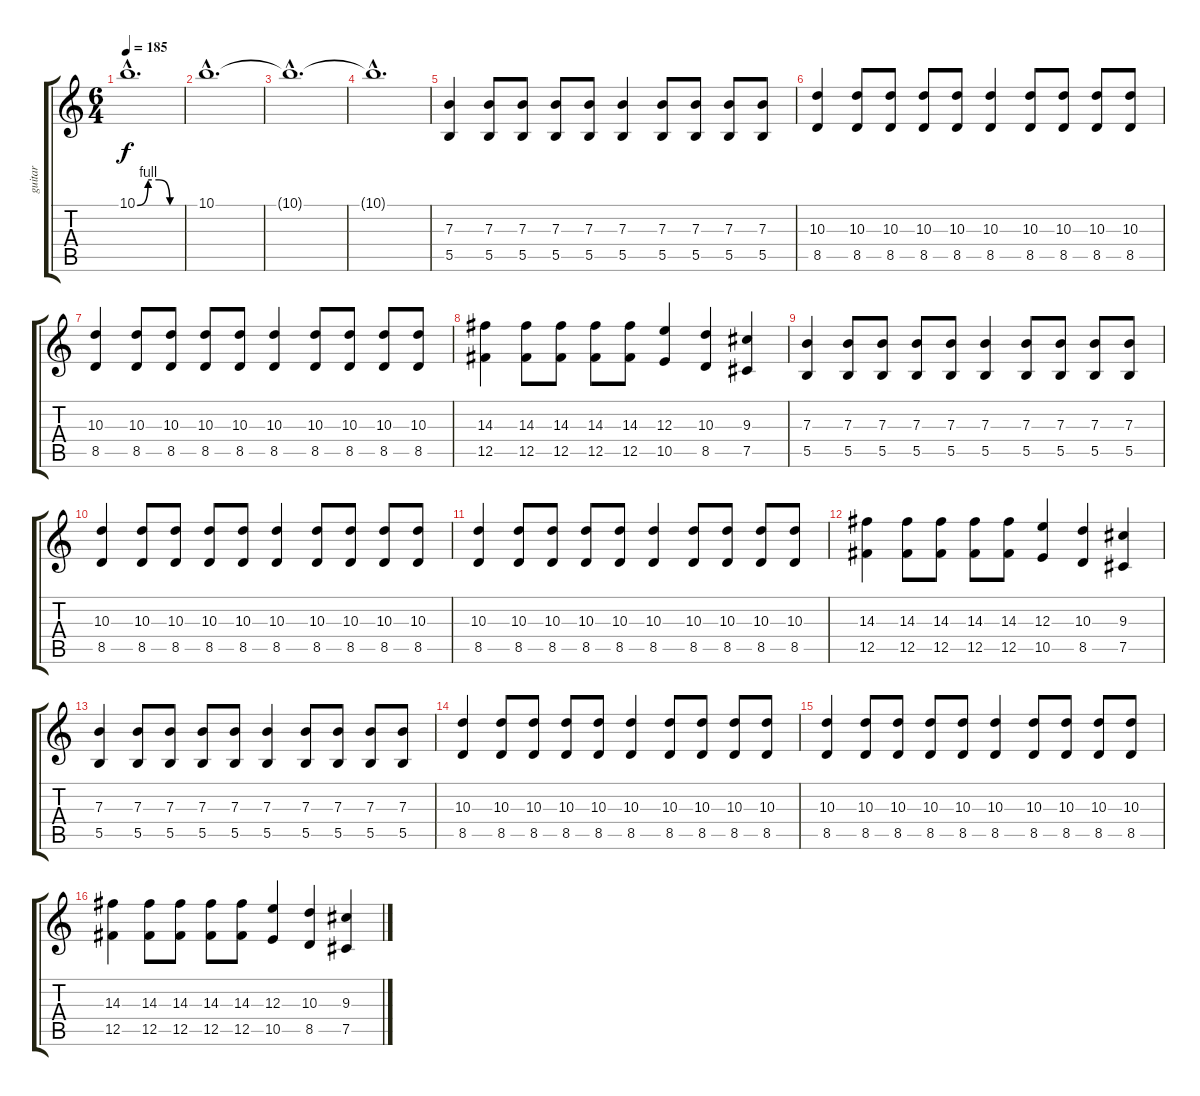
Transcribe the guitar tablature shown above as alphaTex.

\track ("guitar" "guitar") {instrument distortionguitar}
\staff {score tabs}
\tuning (Db4 Ab3 E3 B2 Gb2 B1) {hide}
\ts (6 4)
\tempo 185
\clef g2
\ks c
10.1{be (custom 0 0 15 4 30 4 45 0 60 0) hac}.1{d dy f} |
10.1{hac}.1{d} |
10.1{hac t}.1{d} |
10.1{hac t}.1{d} |
(7.3 5.5).4{instrument electricguitarjazz} (7.3 5.5).8 (7.3 5.5).8 (7.3 5.5).8 (7.3 5.5).8 (7.3 5.5).4 (7.3 5.5).8 (7.3 5.5).8 (7.3 5.5).8 (7.3 5.5).8 |
(10.3 8.5).4 (10.3 8.5).8 (10.3 8.5).8 (10.3 8.5).8 (10.3 8.5).8 (10.3 8.5).4 (10.3 8.5).8 (10.3 8.5).8 (10.3 8.5).8 (10.3 8.5).8 |
(10.3 8.5).4 (10.3 8.5).8 (10.3 8.5).8 (10.3 8.5).8 (10.3 8.5).8 (10.3 8.5).4 (10.3 8.5).8 (10.3 8.5).8 (10.3 8.5).8 (10.3 8.5).8 |
(14.3 12.5).4 (14.3 12.5).8 (14.3 12.5).8 (14.3 12.5).8 (14.3 12.5).8 (12.3 10.5).4 (10.3 8.5).4 (9.3 7.5).4 |
(7.3 5.5).4 (7.3 5.5).8 (7.3 5.5).8 (7.3 5.5).8 (7.3 5.5).8 (7.3 5.5).4 (7.3 5.5).8 (7.3 5.5).8 (7.3 5.5).8 (7.3 5.5).8 |
(10.3 8.5).4 (10.3 8.5).8 (10.3 8.5).8 (10.3 8.5).8 (10.3 8.5).8 (10.3 8.5).4 (10.3 8.5).8 (10.3 8.5).8 (10.3 8.5).8 (10.3 8.5).8 |
(10.3 8.5).4 (10.3 8.5).8 (10.3 8.5).8 (10.3 8.5).8 (10.3 8.5).8 (10.3 8.5).4 (10.3 8.5).8 (10.3 8.5).8 (10.3 8.5).8 (10.3 8.5).8 |
(14.3 12.5).4 (14.3 12.5).8 (14.3 12.5).8 (14.3 12.5).8 (14.3 12.5).8 (12.3 10.5).4 (10.3 8.5).4 (9.3 7.5).4 |
(7.3 5.5).4 (7.3 5.5).8 (7.3 5.5).8 (7.3 5.5).8 (7.3 5.5).8 (7.3 5.5).4 (7.3 5.5).8 (7.3 5.5).8 (7.3 5.5).8 (7.3 5.5).8 |
(10.3 8.5).4 (10.3 8.5).8 (10.3 8.5).8 (10.3 8.5).8 (10.3 8.5).8 (10.3 8.5).4 (10.3 8.5).8 (10.3 8.5).8 (10.3 8.5).8 (10.3 8.5).8 |
(10.3 8.5).4 (10.3 8.5).8 (10.3 8.5).8 (10.3 8.5).8 (10.3 8.5).8 (10.3 8.5).4 (10.3 8.5).8 (10.3 8.5).8 (10.3 8.5).8 (10.3 8.5).8 |
(14.3 12.5).4 (14.3 12.5).8 (14.3 12.5).8 (14.3 12.5).8 (14.3 12.5).8 (12.3 10.5).4 (10.3 8.5).4 (9.3 7.5).4
